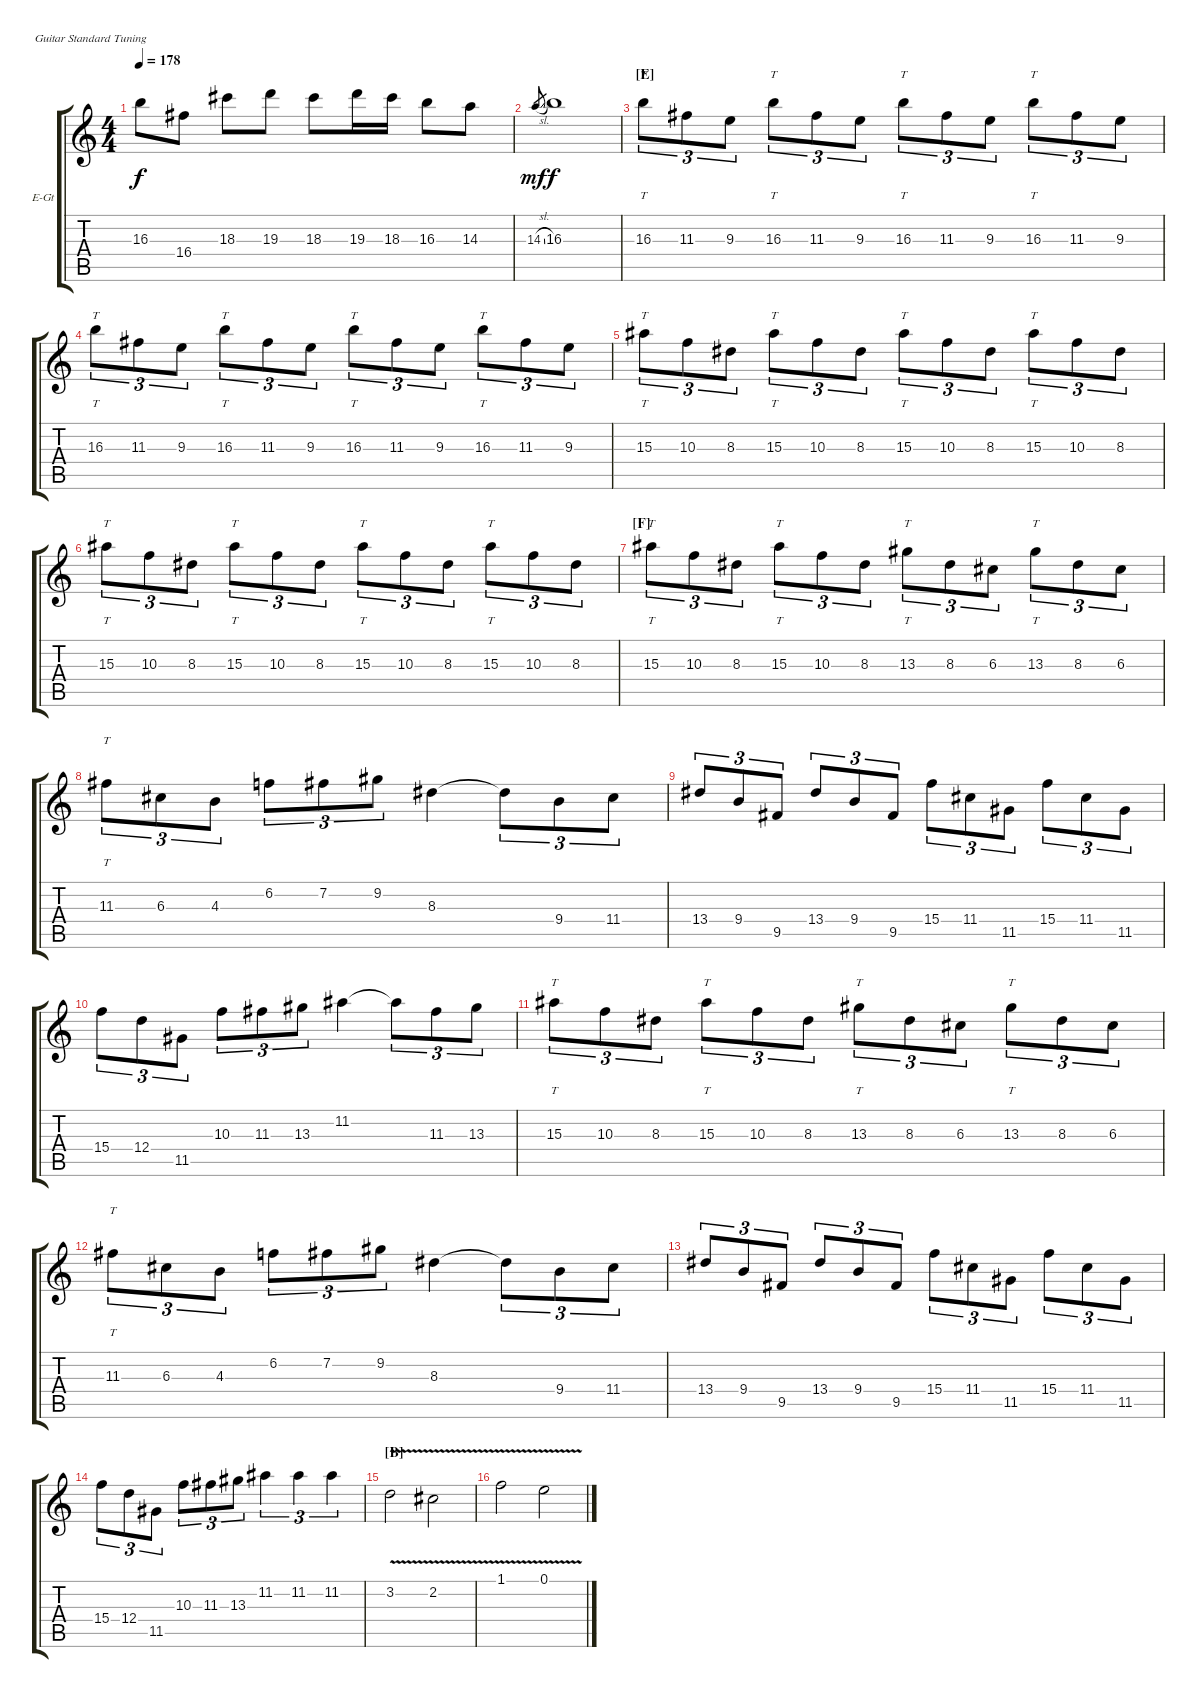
\defaultSystemsLayout 4
\bracketExtendMode groupsimilarinstruments
\firstSystemTrackNameOrientation horizontal
\otherSystemsTrackNameOrientation horizontal
\track ("Electric Guitar" "E-Gt") {instrument distortionguitar}
\staff {score tabs}
\tuning (E4 B3 G3 D3 A2 E2)
\ts (4 4)
\tempo 178
\clef g2
\scale
0.333333
\ks c
16.3.8{dy f} 16.4.8 18.3.8 19.3.8 18.3.8 19.3.16 18.3.16 16.3.8 14.3.8 |
\scale
0.333333 14.3{sl}.8{gr dy mf} 16.3.1{dy f} |
\section ("E" "")
\scale
0.333333 16.3.8{tt tu (3 2)} 11.3.8{tu (3 2)} 9.3.8{tu (3 2)} 16.3.8{tt tu (3 2)} 11.3.8{tu (3 2)} 9.3.8{tu (3 2)} 16.3.8{tt tu (3 2)} 11.3.8{tu (3 2)} 9.3.8{tu (3 2)} 16.3.8{tt tu (3 2)} 11.3.8{tu (3 2)} 9.3.8{tu (3 2)} |
\scale
0.333333 16.3.8{tt tu (3 2)} 11.3.8{tu (3 2)} 9.3.8{tu (3 2)} 16.3.8{tt tu (3 2)} 11.3.8{tu (3 2)} 9.3.8{tu (3 2)} 16.3.8{tt tu (3 2)} 11.3.8{tu (3 2)} 9.3.8{tu (3 2)} 16.3.8{tt tu (3 2)} 11.3.8{tu (3 2)} 9.3.8{tu (3 2)} |
\scale
0.333333 15.3.8{tt tu (3 2)} 10.3.8{tu (3 2)} 8.3.8{tu (3 2)} 15.3.8{tt tu (3 2)} 10.3.8{tu (3 2)} 8.3.8{tu (3 2)} 15.3.8{tt tu (3 2)} 10.3.8{tu (3 2)} 8.3.8{tu (3 2)} 15.3.8{tt tu (3 2)} 10.3.8{tu (3 2)} 8.3.8{tu (3 2)} |
\scale
0.333333 15.3.8{tt tu (3 2)} 10.3.8{tu (3 2)} 8.3.8{tu (3 2)} 15.3.8{tt tu (3 2)} 10.3.8{tu (3 2)} 8.3.8{tu (3 2)} 15.3.8{tt tu (3 2)} 10.3.8{tu (3 2)} 8.3.8{tu (3 2)} 15.3.8{tt tu (3 2)} 10.3.8{tu (3 2)} 8.3.8{tu (3 2)} |
\section ("F" "")
\scale
0.333333 15.3.8{tt tu (3 2)} 10.3.8{tu (3 2)} 8.3.8{tu (3 2)} 15.3.8{tt tu (3 2)} 10.3.8{tu (3 2)} 8.3.8{tu (3 2)} 13.3.8{tt tu (3 2)} 8.3.8{tu (3 2)} 6.3.8{tu (3 2)} 13.3.8{tt tu (3 2)} 8.3.8{tu (3 2)} 6.3.8{tu (3 2)} |
\scale
0.333333 11.3.8{tt tu (3 2)} 6.3.8{tu (3 2)} 4.3.8{tu (3 2)} 6.2.8{tu (3 2)} 7.2.8{tu (3 2)} 9.2.8{tu (3 2)} 8.3.4 8.3{t}.8{tu (3 2)} 9.4.8{tu (3 2)} 11.4.8{tu (3 2)} |
\scale
0.333333 13.4.8{tu (3 2)} 9.4.8{tu (3 2)} 9.5.8{tu (3 2)} 13.4.8{tu (3 2)} 9.4.8{tu (3 2)} 9.5.8{tu (3 2)} 15.4.8{tu (3 2)} 11.4.8{tu (3 2)} 11.5.8{tu (3 2)} 15.4.8{tu (3 2)} 11.4.8{tu (3 2)} 11.5.8{tu (3 2)} |
\scale
0.333333 15.4.8{tu (3 2)} 12.4.8{tu (3 2)} 11.5.8{tu (3 2)} 10.3.8{tu (3 2)} 11.3.8{tu (3 2)} 13.3.8{tu (3 2)} 11.2.4 11.2{t}.8{tu (3 2)} 11.3.8{tu (3 2)} 13.3.8{tu (3 2)} |
\scale
0.333333 15.3.8{tt tu (3 2)} 10.3.8{tu (3 2)} 8.3.8{tu (3 2)} 15.3.8{tt tu (3 2)} 10.3.8{tu (3 2)} 8.3.8{tu (3 2)} 13.3.8{tt tu (3 2)} 8.3.8{tu (3 2)} 6.3.8{tu (3 2)} 13.3.8{tt tu (3 2)} 8.3.8{tu (3 2)} 6.3.8{tu (3 2)} |
\scale
0.333333 11.3.8{tt tu (3 2)} 6.3.8{tu (3 2)} 4.3.8{tu (3 2)} 6.2.8{tu (3 2)} 7.2.8{tu (3 2)} 9.2.8{tu (3 2)} 8.3.4 8.3{t}.8{tu (3 2)} 9.4.8{tu (3 2)} 11.4.8{tu (3 2)} |
\scale
0.333333 13.4.8{tu (3 2)} 9.4.8{tu (3 2)} 9.5.8{tu (3 2)} 13.4.8{tu (3 2)} 9.4.8{tu (3 2)} 9.5.8{tu (3 2)} 15.4.8{tu (3 2)} 11.4.8{tu (3 2)} 11.5.8{tu (3 2)} 15.4.8{tu (3 2)} 11.4.8{tu (3 2)} 11.5.8{tu (3 2)} |
\scale
0.333333 15.4.8{tu (3 2)} 12.4.8{tu (3 2)} 11.5.8{tu (3 2)} 10.3.8{tu (3 2)} 11.3.8{tu (3 2)} 13.3.8{tu (3 2)} 11.2.4{tu (3 2)} 11.2.4{tu (3 2)} 11.2.4{tu (3 2)} |
\section ("B" "")
\scale
0.333333 3.2{v}.2 2.2{v}.2 |
\scale
0.333333 1.1{v}.2 0.1{v}.2
